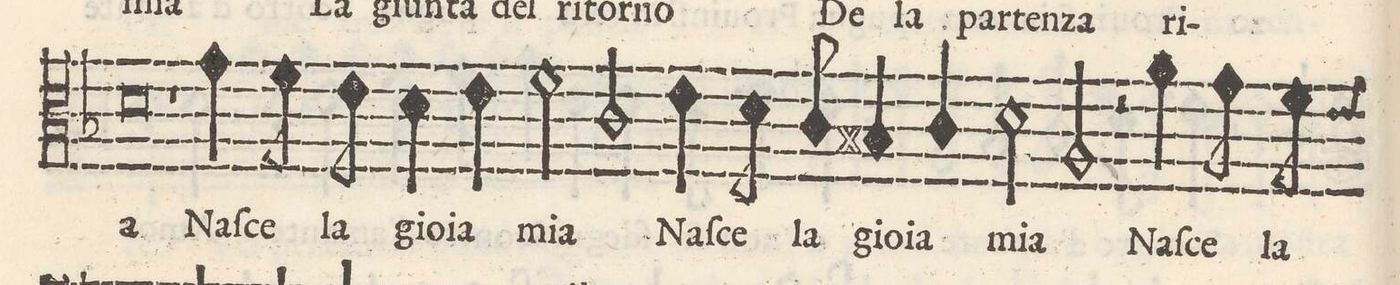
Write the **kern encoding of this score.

**kern	**text
*I"QVINTO	*
*clefC3	*
*k[b-]	*
*met(C)	*
*M2/1	*
0d	-a
=25-	=25-
1r	.
=26-	=26-
4g\	Naſ-
8f\	-ce
8eny\	la
4d\	gio-
4e\	-ia
2f\	mi-
2c/	-a
=27-	=27-
4e\	Naſ-
8d\	-ce
8c/	la
4Bn/	gio-
4c/	-ia
2d\	mi-
2A/	-a
=28-	=28-
2r	.
4a\	Naſ-
8g\	-ce
8f\	la
*custos:e	*
*-	*-
